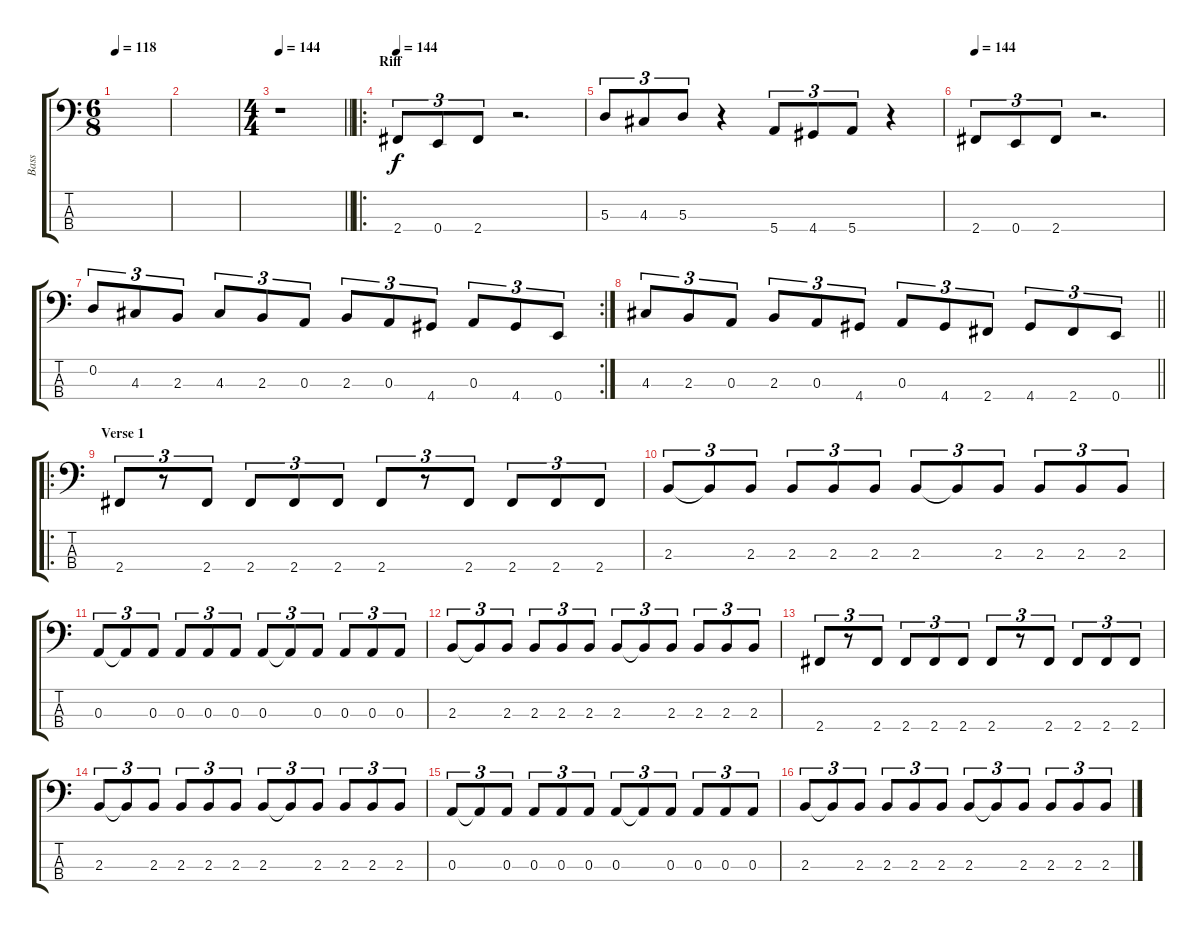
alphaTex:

\track ("Bass" "Bass") {instrument electricbassfinger}
\staff {score tabs}
\tuning (G2 D2 A1 E1) {hide}
\ts (6 8)
\tempo 118
\clef f4
\ks c
|
|
\ts (4 4)
\tempo 144
\barLineRight lightlight
r.1 |
\ro
\section ("" "Riff")
\tempo 144
2.4.8{tu (3 2)} 0.4.8{tu (3 2)} 2.4.8{tu (3 2)} r.2{d} |
5.3.8{tu (3 2)} 4.3.8{tu (3 2)} 5.3.8{tu (3 2)} r.4 5.4.8{tu (3 2)} 4.4.8{tu (3 2)} 5.4.8{tu (3 2)} r.4 |
\tempo 144
2.4.8{tu (3 2)} 0.4.8{tu (3 2)} 2.4.8{tu (3 2)} r.2{d} |
\rc 2
0.2.8{tu (3 2)} 4.3.8{tu (3 2)} 2.3.8{tu (3 2)} 4.3.8{tu (3 2)} 2.3.8{tu (3 2)} 0.3.8{tu (3 2)} 2.3.8{tu (3 2)} 0.3.8{tu (3 2)} 4.4.8{tu (3 2)} 0.3.8{tu (3 2)} 4.4.8{tu (3 2)} 0.4.8{tu (3 2)} |
\barLineRight lightlight
4.3.8{tu (3 2)} 2.3.8{tu (3 2)} 0.3.8{tu (3 2)} 2.3.8{tu (3 2)} 0.3.8{tu (3 2)} 4.4.8{tu (3 2)} 0.3.8{tu (3 2)} 4.4.8{tu (3 2)} 2.4.8{tu (3 2)} 4.4.8{tu (3 2)} 2.4.8{tu (3 2)} 0.4.8{tu (3 2)} |
\ro
\section ("" "Verse 1")
2.4.8{tu (3 2)} r.8{tu (3 2)} 2.4.8{tu (3 2)} 2.4.8{tu (3 2)} 2.4.8{tu (3 2)} 2.4.8{tu (3 2)} 2.4.8{tu (3 2)} r.8{tu (3 2)} 2.4.8{tu (3 2)} 2.4.8{tu (3 2)} 2.4.8{tu (3 2)} 2.4.8{tu (3 2)} |
2.3.8{tu (3 2)} 2.3{t}.8{tu (3 2)} 2.3.8{tu (3 2)} 2.3.8{tu (3 2)} 2.3.8{tu (3 2)} 2.3.8{tu (3 2)} 2.3.8{tu (3 2)} 2.3{t}.8{tu (3 2)} 2.3.8{tu (3 2)} 2.3.8{tu (3 2)} 2.3.8{tu (3 2)} 2.3.8{tu (3 2)} |
0.3.8{tu (3 2)} 0.3{t}.8{tu (3 2)} 0.3.8{tu (3 2)} 0.3.8{tu (3 2)} 0.3.8{tu (3 2)} 0.3.8{tu (3 2)} 0.3.8{tu (3 2)} 0.3{t}.8{tu (3 2)} 0.3.8{tu (3 2)} 0.3.8{tu (3 2)} 0.3.8{tu (3 2)} 0.3.8{tu (3 2)} |
2.3.8{tu (3 2)} 2.3{t}.8{tu (3 2)} 2.3.8{tu (3 2)} 2.3.8{tu (3 2)} 2.3.8{tu (3 2)} 2.3.8{tu (3 2)} 2.3.8{tu (3 2)} 2.3{t}.8{tu (3 2)} 2.3.8{tu (3 2)} 2.3.8{tu (3 2)} 2.3.8{tu (3 2)} 2.3.8{tu (3 2)} |
2.4.8{tu (3 2)} r.8{tu (3 2)} 2.4.8{tu (3 2)} 2.4.8{tu (3 2)} 2.4.8{tu (3 2)} 2.4.8{tu (3 2)} 2.4.8{tu (3 2)} r.8{tu (3 2)} 2.4.8{tu (3 2)} 2.4.8{tu (3 2)} 2.4.8{tu (3 2)} 2.4.8{tu (3 2)} |
2.3.8{tu (3 2)} 2.3{t}.8{tu (3 2)} 2.3.8{tu (3 2)} 2.3.8{tu (3 2)} 2.3.8{tu (3 2)} 2.3.8{tu (3 2)} 2.3.8{tu (3 2)} 2.3{t}.8{tu (3 2)} 2.3.8{tu (3 2)} 2.3.8{tu (3 2)} 2.3.8{tu (3 2)} 2.3.8{tu (3 2)} |
0.3.8{tu (3 2)} 0.3{t}.8{tu (3 2)} 0.3.8{tu (3 2)} 0.3.8{tu (3 2)} 0.3.8{tu (3 2)} 0.3.8{tu (3 2)} 0.3.8{tu (3 2)} 0.3{t}.8{tu (3 2)} 0.3.8{tu (3 2)} 0.3.8{tu (3 2)} 0.3.8{tu (3 2)} 0.3.8{tu (3 2)} |
2.3.8{tu (3 2)} 2.3{t}.8{tu (3 2)} 2.3.8{tu (3 2)} 2.3.8{tu (3 2)} 2.3.8{tu (3 2)} 2.3.8{tu (3 2)} 2.3.8{tu (3 2)} 2.3{t}.8{tu (3 2)} 2.3.8{tu (3 2)} 2.3.8{tu (3 2)} 2.3.8{tu (3 2)} 2.3.8{tu (3 2)}
